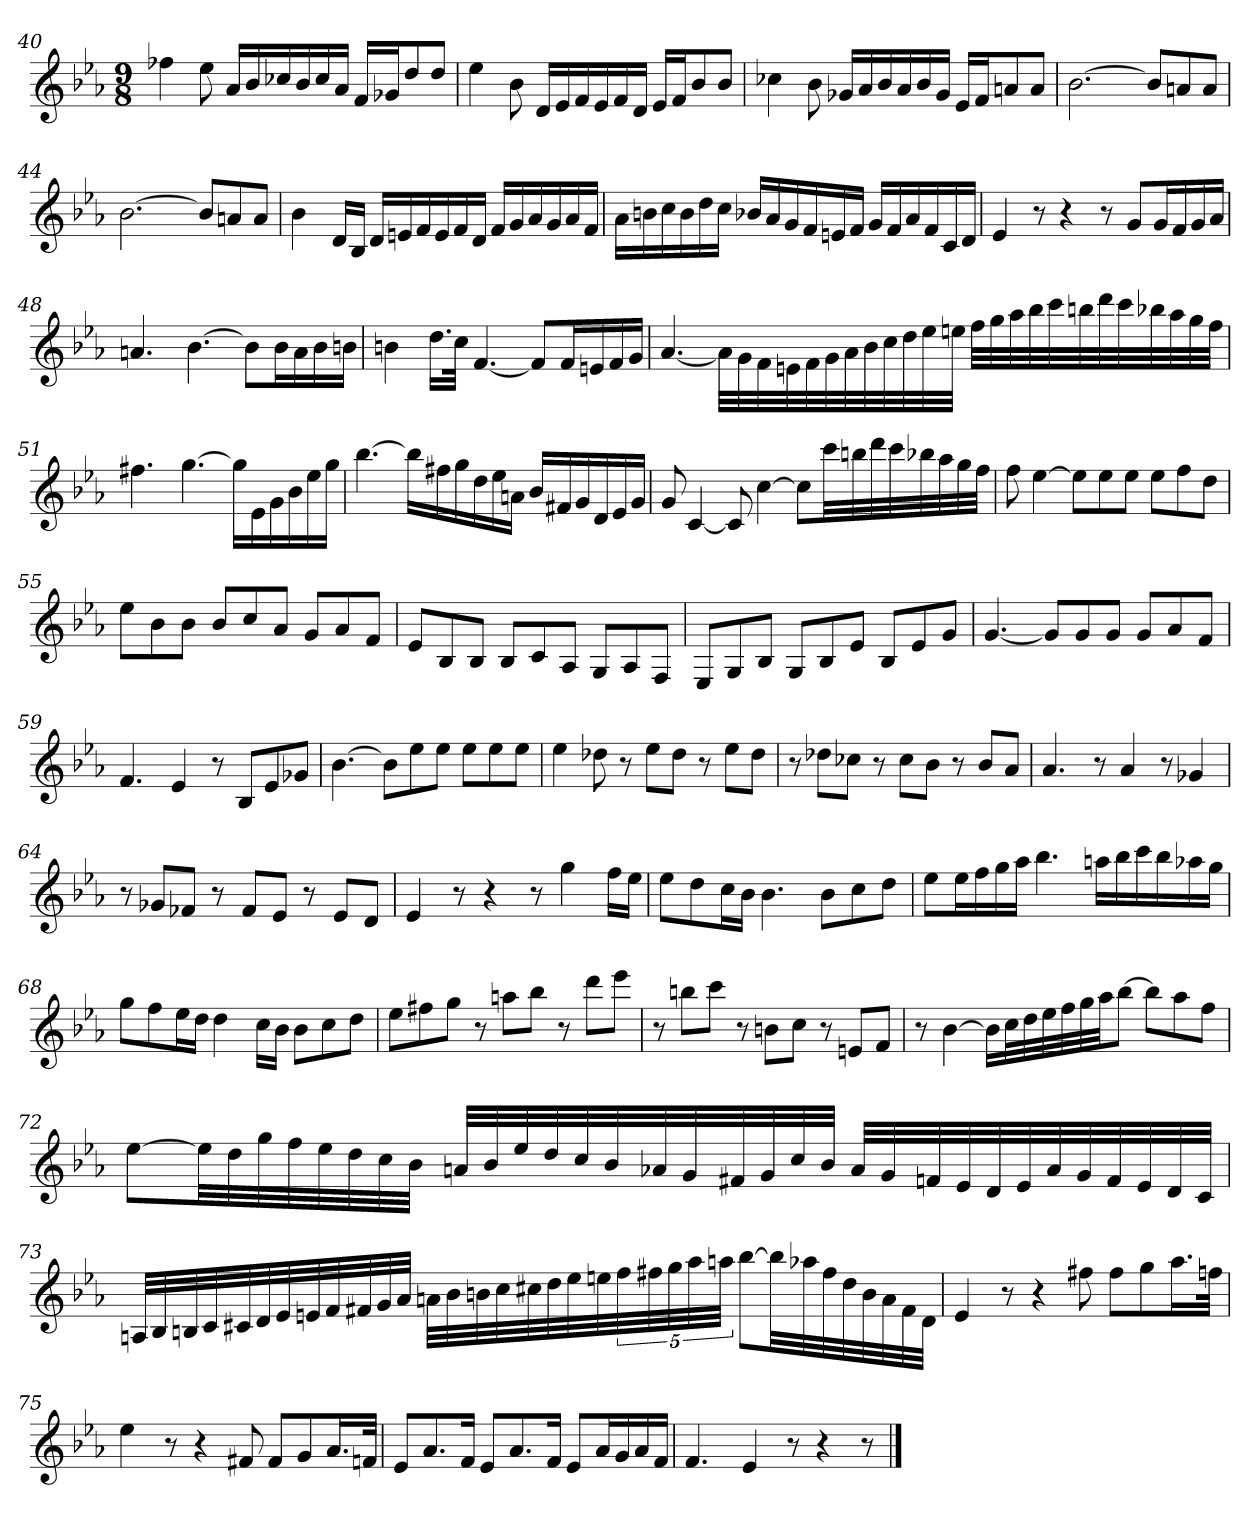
**kern
*part1
*staff1
*clefG2
*k[b-e-a-]
*E-:
*M9/8
=40
4ff-X
8ee-
16a-/LL
16b-/
16cc-X/
16b-/
16cc-/
16a-/JJ
16f/LL
16g-X/J
8dd/
8dd/J
=41
4ee-
8b-
16d/LL
16e-/
16f/
16e-/
16f/
16d/JJ
16e-/LL
16f/J
8b-/
8b-/J
=42
4cc-X
8b-
16g-X/LL
16a-/
16b-/
16a-/
16b-/
16g-/JJ
16e-/LL
16f/J
8an/
8a/J
=43
[2.b-
8b-/L]
8an/
8a/J
=44
[2.b-
8b-/L]
8an/
8a/J
=45
4b-
16d/LL
16B-/JJ
16d/LL
16en/
16f/
16e/
16f/
16d/JJ
16f/LL
16g/
16a-/
16g/
16a-/
16f/JJ
=46
16a-\LL
16bn\
16cc\
16b\
16dd\
16cc\JJ
16b-X/LL
16a-/
16g/
16f/
16en/
16f/JJ
16g/LL
16f/
16a-/
16f/
16c/
16d/JJ
=47
4e-
8r
4r
8r
8g/L
16g/L
16f/
16g/
16a-/JJ
=48
4.an
[4.b-
8b-\L]
16b-\L
16a\
16b-\
16bn\JJ
=49
4bn
16.dd\LL
32cc\JJk
[4.f
8f/L]
16f/L
16en/
16f/
16g/JJ
=50
[4.a-
32a-\LLL]
32g\
32f\
32en\
32f\
32g\
32a-\
32b-\
32cc\
32dd\
32ee-\
32een\JJJ
32ff\LLL
32gg\
32aa-\
32bb-\
32ccc\
32bbn\
32ddd\
32ccc\
32bb-X\
32aa-\
32gg\
32ff\JJJ
=51
4.ff#X
[4.gg
16gg\LL]
16e-\
16g\
16b-\
16ee-\
16gg\JJ
=52
[4.bb-
16bb-\LL]
16ff#X\
16gg\
16dd\
16ee-\
16an\JJ
16b-/LL
16f#X/
16g/
16d/
16e-/
16g/JJ
=53
8g
[4c
8c]
[4cc
8cc\L]
32ccc\LL
32bbn\
32ddd\
32ccc\
32bb-X\
32aa-\
32gg\
32ff\JJJ
=54
8ff
[4ee-
8ee-\L]
8ee-\
8ee-\J
8ee-\L
8ff\
8dd\J
=55
8ee-\L
8b-\
8b-\J
8b-/L
8cc/
8a-/J
8g/L
8a-/
8f/J
=56
8e-/L
8B-/
8B-/J
8B-/L
8c/
8A-/J
8G/L
8A-/
8F/J
=57
8E-/L
8G/
8B-/J
8G/L
8B-/
8e-/J
8B-/L
8e-/
8g/J
=58
[4.g
8g/L]
8g/
8g/J
8g/L
8a-/
8f/J
=59
4.f
4e-
8r
8B-/L
8e-/
8g-X/J
=60
[4.b-
8b-\L]
8ee-\
8ee-\J
8ee-\L
8ee-\
8ee-\J
=61
4ee-
8dd-X
8r
8ee-\L
8dd-\J
8r
8ee-\L
8dd-\J
=62
8r
8dd-X\L
8cc-X\J
8r
8cc-\L
8b-\J
8r
8b-/L
8a-/J
=63
4.a-
8r
4a-
8r
4g-X
=64
8r
8g-X/L
8f-X/J
8r
8f-/L
8e-/J
8r
8e-/L
8d/J
=65
4e-
8r
4r
8r
4gg
16ff\LL
16ee-\JJ
=66
8ee-\L
8dd\
16cc\L
16b-\JJ
4.b-
8b-\L
8cc\
8dd\J
=67
8ee-\L
16ee-\L
16ff\
16gg\
16aa-\JJ
4.bb-
16aan\LL
16bb-\
16ccc\
16bb-\
16aa-X\
16gg\JJ
=68
8gg\L
8ff\
16ee-\L
16dd\JJ
4dd
16cc\LL
16b-\JJ
8b-\L
8cc\
8dd\J
=69
8ee-\L
8ff#X\
8gg\J
8r
8aan\L
8bb-\J
8r
8ddd\L
8eee-\J
=70
8r
8bbn\L
8ccc\J
8r
8bn\L
8cc\J
8r
8en/L
8f/J
=71
8r
[4b-
16b-\LL]
32cc\L
32dd\
32ee-\
32ff\
32gg\
32aa-\JJ
[8bb-\J
8bb-\L]
8aa-\
8ff\J
=72
[8ee-\L
32ee-\LL]
32dd\
32gg\
32ff\
32ee-\
32dd\
32cc\
32b-\JJJ
32an/LLL
32b-/
32ee-/
32dd/
32cc/
32b-/
32a-X/
32g/
32f#X/
32g/
32cc/
32b-/JJJ
32a-/LLL
32g/
32fn/
32e-/
32d/
32e-/
32a-/
32g/
32f/
32e-/
32d/
32c/JJJ
=73
32An/LLL
32B-/
32Bn/
32c/
32c#X/
32d/
32e-/
32en/
32f/
32f#X/
32g/
32a-/JJJ
32an\LLL
32b-\
32bn\
32cc\
32cc#X\
32dd\
32ee-\
32een\
40ff\
40ff#X\
40gg\
40aa-\
40aan\JJJ
[8bb-\L
32bb-\LL]
32aa-X\
32ff#\
32dd\
32b\
32a\
32f#\
32d\JJJ
=74
4e-
8r
4r
8ff#X
8ff#\L
8gg\
16.aa-\L
32ffn\JJk
=75
4ee-
8r
4r
8f#X
8f#/L
8g/
16.a-/L
32fn/JJk
=76
8e-/L
8.a-/
16f/Jk
8e-/L
8.a-/
16f/Jk
8e-/L
16a-/L
16g/
16a-/
16f/JJ
=77
4.f
4e-
8r
4r
8r
==
*-
